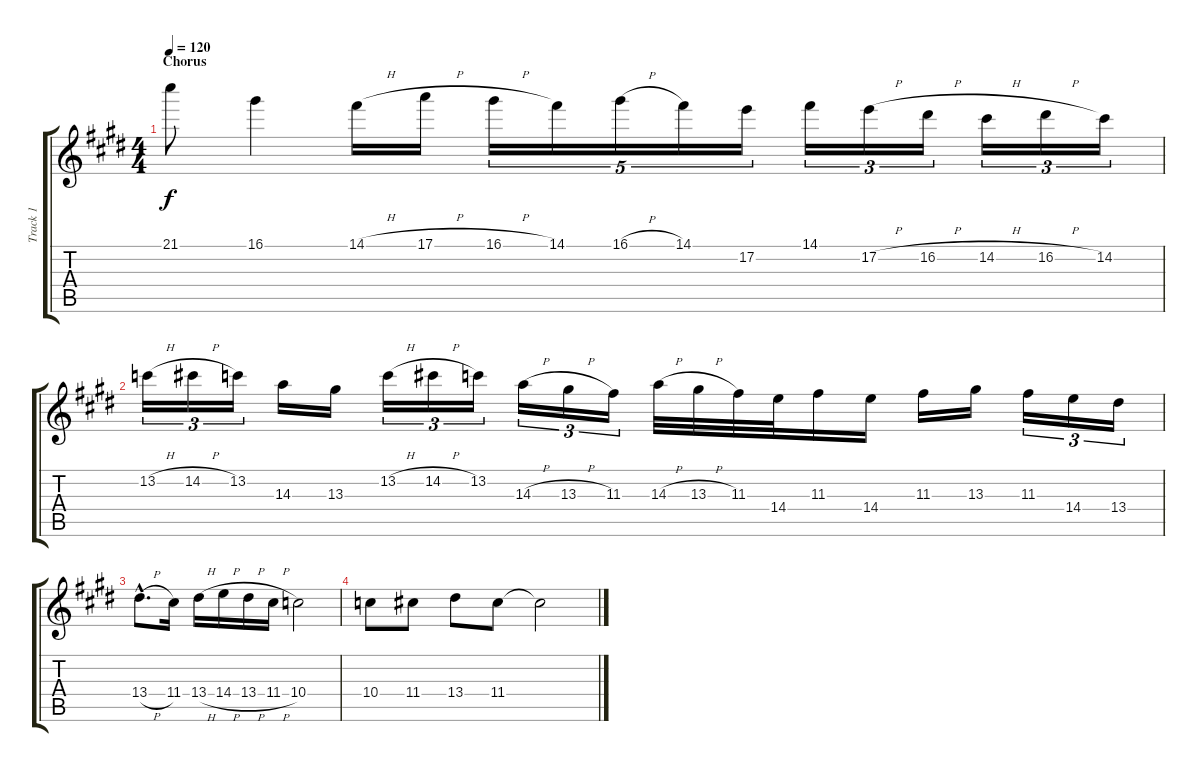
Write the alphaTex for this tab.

\track ("Track 1" "Track 1") {instrument overdrivenguitar}
\staff {score tabs}
\tuning (E4 B3 G3 D3 A2 E2) {hide}
\ts (4 4)
\section ("" "Chorus")
\tempo 120
\clef g2
\ks e
21.1.8{dy f volume 0} 16.1.4 14.1{h}.16 17.1{h}.16 16.1{h}.16{tu (5 4)} 14.1.16{tu (5 4)} 16.1{h}.16{tu (5 4)} 14.1.16{tu (5 4)} 17.2.16{tu (5 4)} 14.1.16{tu (3 2)} 17.2{h}.16{tu (3 2)} 16.2{h}.16{tu (3 2)} 14.2{h}.16{tu (3 2)} 16.2{h}.16{tu (3 2)} 14.2.16{tu (3 2)} |
13.2{h}.16{tu (3 2)} 14.2{h}.16{tu (3 2)} 13.2.16{tu (3 2)} 14.3.16 13.3.16 13.2{h}.16{tu (3 2)} 14.2{h}.16{tu (3 2)} 13.2.16{tu (3 2)} 14.3{h}.16{tu (3 2)} 13.3{h}.16{tu (3 2)} 11.3.16{tu (3 2)} 14.3{h}.32 13.3{h}.32 11.3.32 14.4.32 11.3.16 14.4.16 11.3.16 13.3.16 11.3.16{tu (3 2)} 14.4.16{tu (3 2)} 13.4.16{tu (3 2)} |
13.4{h hac}.8{d} 11.4.16 13.4{h}.16 14.4{h}.16 13.4{h}.16 11.4{h}.16 10.4.2 |
10.4.8 11.4.8 13.4.8 11.4.8 11.4{t}.2
